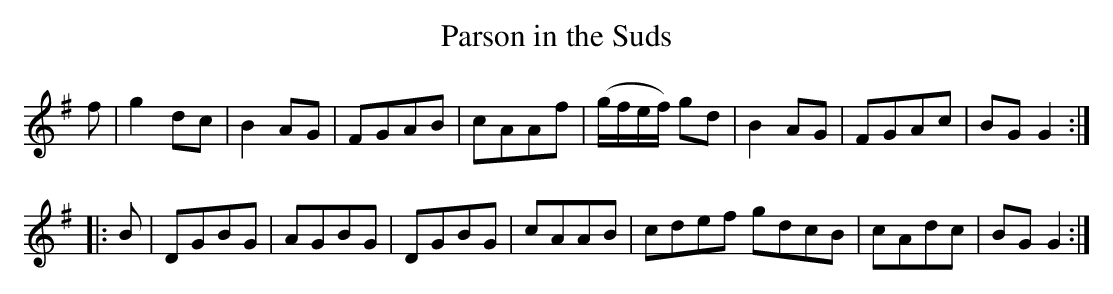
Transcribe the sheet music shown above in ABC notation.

X:1
T:Parson in the Suds
L:1/8
K:G
f|g2 dc|B2 AG|FGAB|cAAf|(g/f/e/f/) gd|B2 AG|FGAc|BG G2:|
|:B|DGBG|AGBG|DGBG|cAAB|cdef gdcB|cAdc|BG G2:|]
